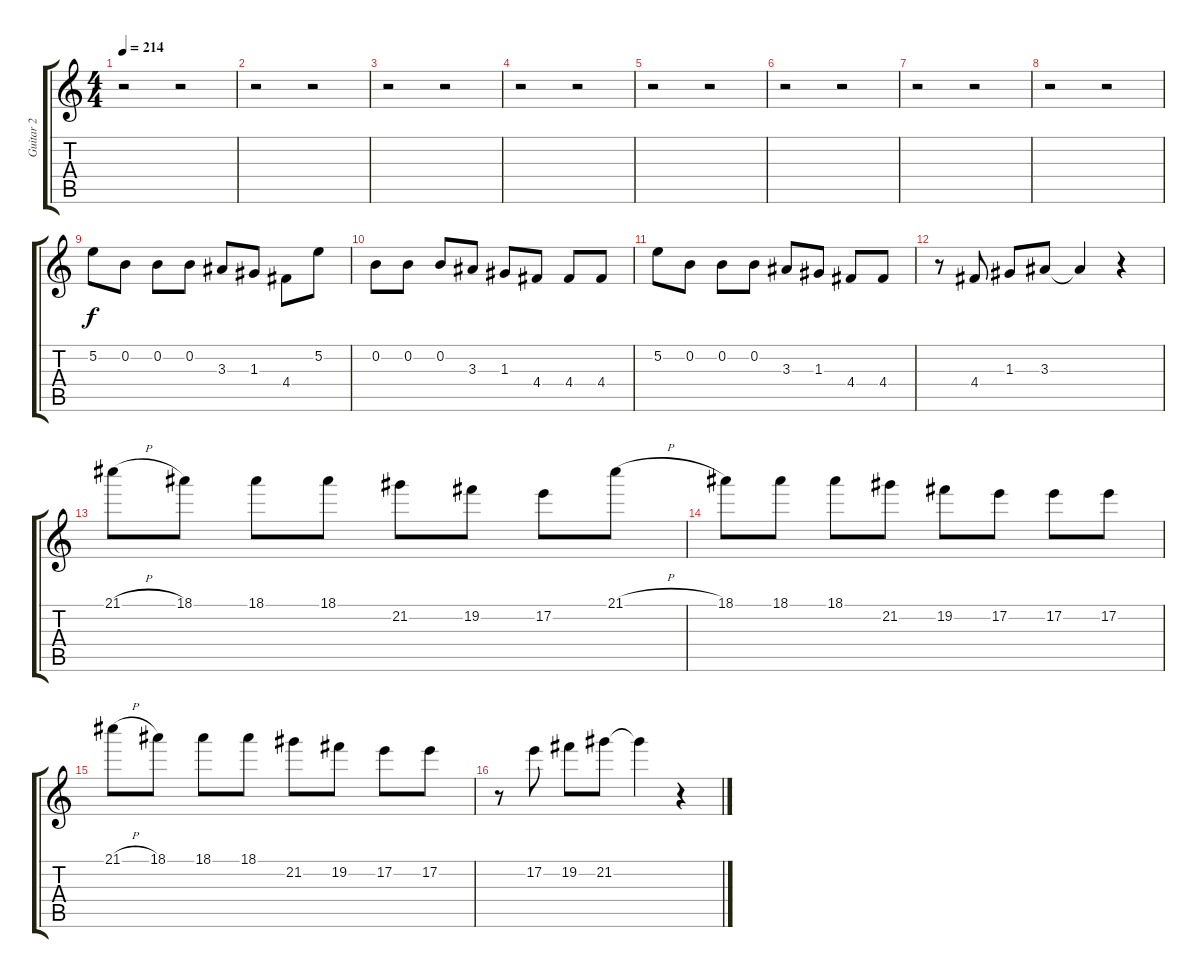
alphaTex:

\track ("Guitar 2" "Guitar 2") {instrument overdrivenguitar}
\staff {score tabs}
\tuning (E4 B3 G3 D3 A2 E2) {hide}
\ts (4 4)
\tempo 214
\clef g2
\ks c
r.2{dy f} r.2 |
r.2 r.2 |
r.2 r.2 |
r.2 r.2 |
r.2 r.2 |
r.2 r.2 |
r.2 r.2 |
r.2 r.2 |
5.2.8 0.2.8 0.2.8 0.2.8 3.3.8 1.3.8 4.4.8 5.2.8 |
0.2.8 0.2.8 0.2.8 3.3.8 1.3.8 4.4.8 4.4.8 4.4.8 |
5.2.8 0.2.8 0.2.8 0.2.8 3.3.8 1.3.8 4.4.8 4.4.8 |
r.8 4.4.8 1.3.8 3.3.8 3.3{t}.4 r.4 |
21.1{h}.8 18.1.8 18.1.8 18.1.8 21.2.8 19.2.8 17.2.8 21.1{h}.8 |
18.1.8 18.1.8 18.1.8 21.2.8 19.2.8 17.2.8 17.2.8 17.2.8 |
21.1{h}.8 18.1.8 18.1.8 18.1.8 21.2.8 19.2.8 17.2.8 17.2.8 |
r.8 17.2.8 19.2.8 21.2.8 21.2{t}.4 r.4
